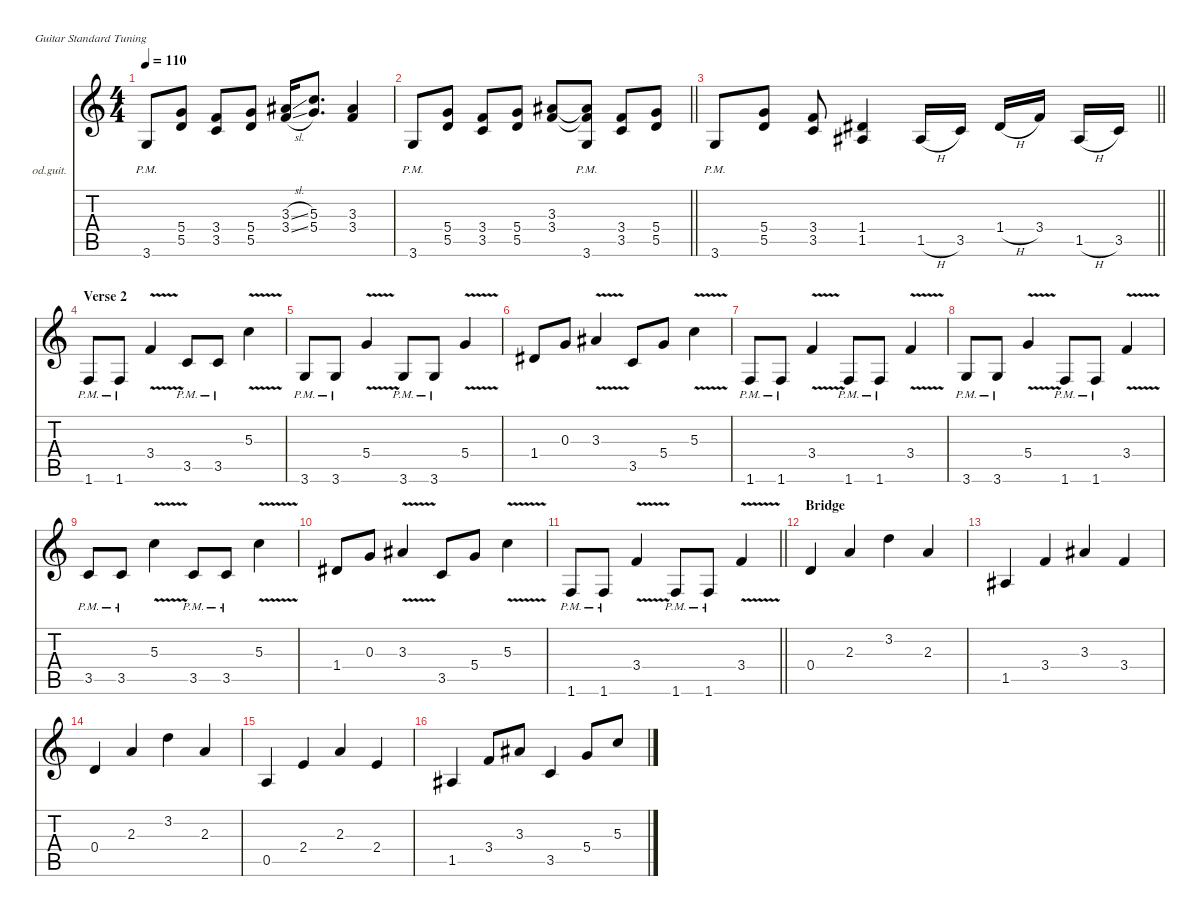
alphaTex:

\defaultSystemsLayout 4
\hideDynamics
\bracketExtendMode nobrackets
\firstSystemTrackNameOrientation horizontal
\otherSystemsTrackNameOrientation horizontal
\track ("Gitar 2" "od.guit.") {instrument overdrivenguitar}
\staff {score tabs}
\tuning (E4 B3 G3 D3 A2 E2)
\ts (4 4)
\tempo 110
\clef g2
\ks c
3.6{pm}.8{dy f} (5.4 5.5).8 (3.4 3.5).8 (5.4 5.5).8 (3.3{sl} 3.4{sl}).16 (5.3 5.4).8{d} (3.3 3.4).4 |
\barLineRight lightlight
3.6{pm}.8 (5.4 5.5).8 (3.4 3.5).8 (5.4 5.5).8 (3.3 3.4).8 (3.3{t} 3.4{t} 3.6{pm}).8 (3.4 3.5).8 (5.4 5.5).8 |
\barLineRight lightlight
3.6{pm}.8 (5.4 5.5).8 (3.4 3.5).8 (1.4 1.5).4 1.5{h}.16 3.5.16 1.4{h}.16 3.4.16{beam split} 1.5{h}.16 3.5.16 |
\section ("" "Verse 2")
1.6{pm}.8 1.6{pm}.8 3.4{v}.4 3.5{pm}.8 3.5{pm}.8 5.3{v}.4 |
3.6{pm}.8 3.6{pm}.8 5.4{v}.4 3.6{pm}.8 3.6{pm}.8 5.4{v}.4 |
1.4.8 0.3.8 3.3{v}.4 3.5.8 5.4.8 5.3{v}.4 |
1.6{pm}.8 1.6{pm}.8 3.4{v}.4 1.6{pm}.8 1.6{pm}.8 3.4{v}.4 |
3.6{pm}.8 3.6{pm}.8 5.4{v}.4 1.6{pm}.8 1.6{pm}.8 3.4{v}.4 |
3.5{pm}.8 3.5{pm}.8 5.3{v}.4 3.5{pm}.8 3.5{pm}.8 5.3{v}.4 |
1.4.8 0.3.8 3.3{v}.4 3.5.8 5.4.8 5.3{v}.4 |
\barLineRight lightlight
1.6{pm}.8 1.6{pm}.8 3.4{v}.4 1.6{pm}.8 1.6{pm}.8 3.4{v}.4 |
\section ("" "Bridge")
0.4.4 2.3.4 3.2.4 2.3.4 |
1.5.4 3.4.4 3.3.4 3.4.4 |
0.4.4 2.3.4 3.2.4 2.3.4 |
0.5.4 2.4.4 2.3.4 2.4.4 |
1.5.4 3.4.8 3.3.8 3.5.4 5.4.8 5.3.8
